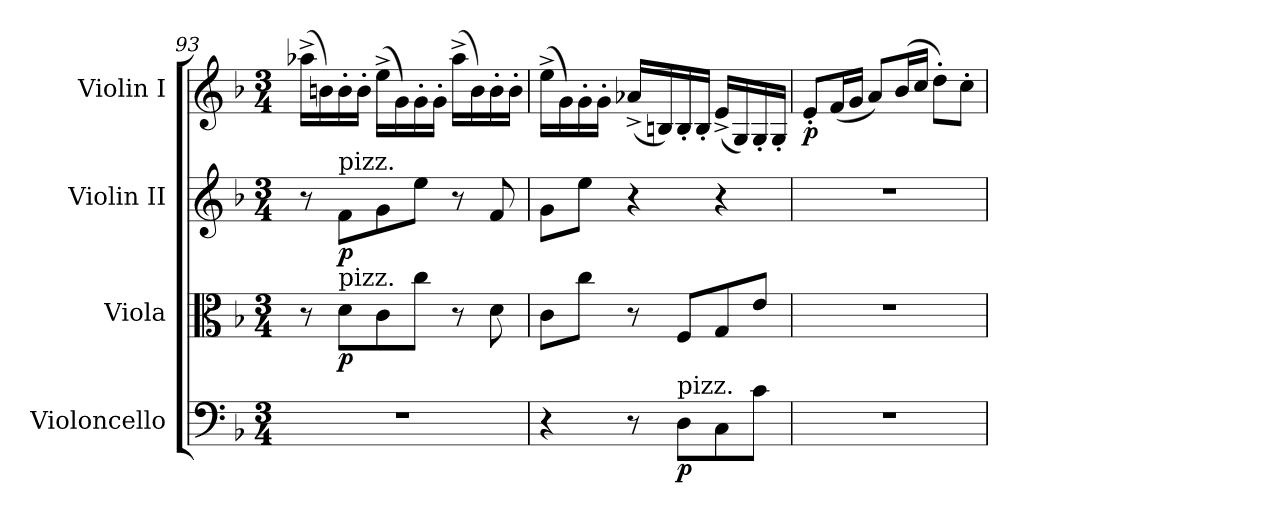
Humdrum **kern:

**kern	**dynam	**kern	**dynam	**kern	**dynam	**kern	**dynam
*part4	*part4	*part3	*part3	*part2	*part2	*part1	*part1
*staff4	*staff4	*staff3	*staff3	*staff2	*staff2	*staff1	*staff1
*I"Violoncello	*	*I"Viola	*	*I"Violin II	*	*I"Violin I	*
*I'Vc	*	*I'Vla	*	*I'Vln	*	*I'Vln	*
!!LO:LB:g=z
*clefF4	*	*clefC3	*	*clefG2	*	*clefG2	*
*k[b-]	*	*k[b-]	*	*k[b-]	*	*k[b-]	*
*M3/4	*	*M3/4	*	*M3/4	*	*M3/4	*
=93	=93	=93	=93	=93	=93	=93	=93
2.r	.	8r	.	8r	.	(>16aa-X^\LL	.
.	.	.	.	.	.	16bn\)	.
!	!	!	!	!LO:TX:a:t=pizz.	!	!	!
!	!	!LO:TX:a:t=pizz.	!	!	!	!	!
!	!	!	!LO:DY:b	!	!LO:DY:b	!	!
.	.	8d\L	p	8f\L	p	16b'\	.
.	.	.	.	.	.	16b'\JJ	.
.	.	8c\	.	8g\	.	(>16ee^\LL	.
.	.	.	.	.	.	16g\)	.
.	.	8cc\J	.	8ee\J	.	16g'\	.
.	.	.	.	.	.	16g'\JJ	.
.	.	8r	.	8r	.	(>16aa-^\LL	.
.	.	.	.	.	.	16b\)	.
.	.	8d\	.	8f/	.	16b'\	.
.	.	.	.	.	.	16b'\JJ	.
=94	=94	=94	=94	=94	=94	=94	=94
4r	.	8c\L	.	8g\L	.	(>16ee^\LL	.
.	.	.	.	.	.	16g\)	.
.	.	8cc\J	.	8ee\J	.	16g'\	.
.	.	.	.	.	.	16g'\JJ	.
8r	.	8r	.	4r	.	(<16a-X^/LL	.
.	.	.	.	.	.	16Bn/)	.
!LO:TX:a:t=pizz.	!	!	!	!	!	!	!
!	!LO:DY:b	!	!	!	!	!	!
8D\L	p	8F/L	.	.	.	16B'/	.
.	.	.	.	.	.	16B'/JJ	.
8C\	.	8G/	.	4r	.	(<16e^/LL	.
.	.	.	.	.	.	16G/)	.
8c\J	.	8e/J	.	.	.	16G'/	.
.	.	.	.	.	.	16G'/JJ	.
=95	=95	=95	=95	=95	=95	=95	=95
!	!	!	!	!	!	!	!LO:DY:b
2.r	.	2.r	.	2.r	.	8e'/L	p
.	.	.	.	.	.	(<16f/L	.
.	.	.	.	.	.	16g/JJ	.
.	.	.	.	.	.	8a/L)	.
.	.	.	.	.	.	(<16b-/L	.
.	.	.	.	.	.	16cc/JJ	.
.	.	.	.	.	.	8dd'\L)	.
.	.	.	.	.	.	8cc'\J	.
=	=	=	=	=	=	=	=
*-	*-	*-	*-	*-	*-	*-	*-
